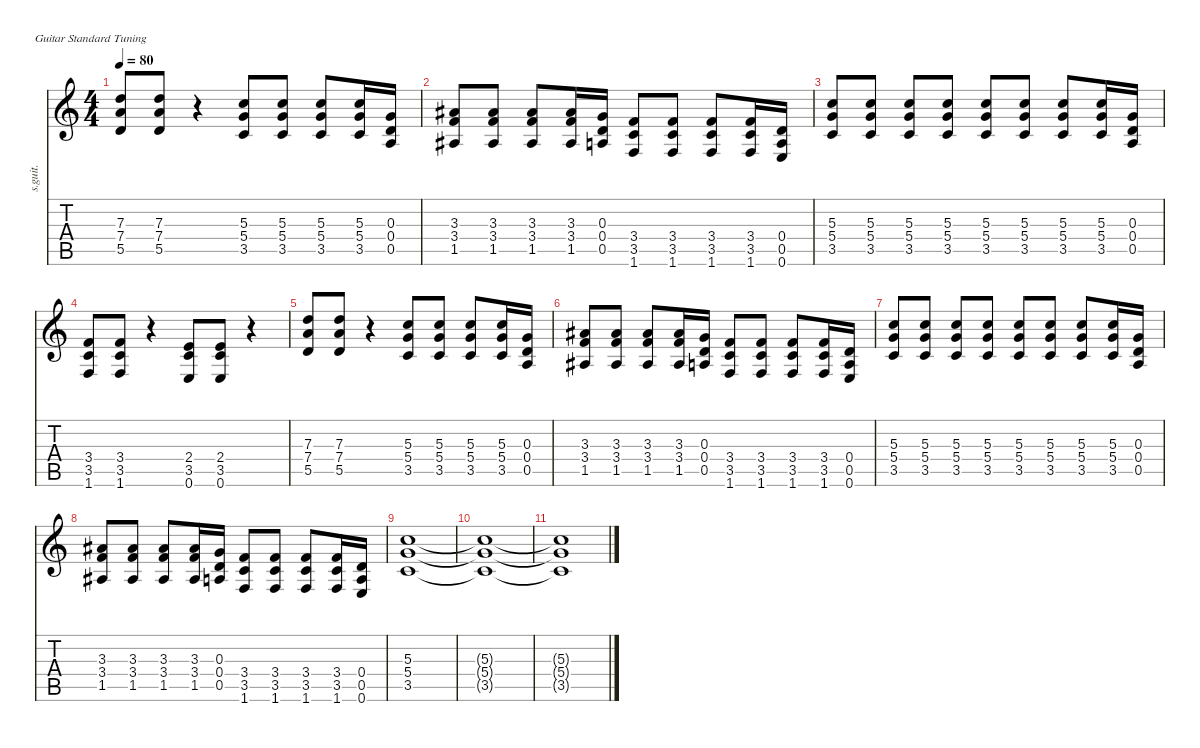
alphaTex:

\defaultSystemsLayout 4
\hideDynamics
\bracketExtendMode nobrackets
\track ("Billie Joe Armstrong - Acoustic" "s.guit.") {instrument acousticguitarsteel}
\staff {score tabs}
\tuning (E4 B3 G3 D3 A2 E2)
\ts (4 4)
\tempo 80
\clef g2
\ks c
(7.3 7.4 5.5).8{lyrics (0 "") lyrics (1 "") lyrics (2 "") lyrics (3 "") lyrics (4 "") dy f} (7.3 7.4 5.5).8{lyrics (0 "") lyrics (1 "") lyrics (2 "") lyrics (3 "") lyrics (4 "")} r.4 (5.3 5.4 3.5).8{lyrics (0 "") lyrics (1 "") lyrics (2 "") lyrics (3 "") lyrics (4 "")} (5.3 5.4 3.5).8{lyrics (0 "") lyrics (1 "") lyrics (2 "") lyrics (3 "") lyrics (4 "")} (5.3 5.4 3.5).8{lyrics (0 "") lyrics (1 "") lyrics (2 "") lyrics (3 "") lyrics (4 "")} (5.3 5.4 3.5).16{lyrics (0 "") lyrics (1 "") lyrics (2 "") lyrics (3 "") lyrics (4 "")} (0.3 0.4 0.5).16{lyrics (0 "") lyrics (1 "") lyrics (2 "") lyrics (3 "") lyrics (4 "")} |
(3.3{acc #} 3.4 1.5{acc #}).8{lyrics (0 "") lyrics (1 "") lyrics (2 "") lyrics (3 "") lyrics (4 "")} (3.3{acc #} 3.4 1.5{acc #}).8{lyrics (0 "") lyrics (1 "") lyrics (2 "") lyrics (3 "") lyrics (4 "")} (3.3{acc #} 3.4 1.5{acc #}).8{lyrics (0 "") lyrics (1 "") lyrics (2 "") lyrics (3 "") lyrics (4 "")} (3.3{acc #} 3.4 1.5{acc #}).16{lyrics (0 "") lyrics (1 "") lyrics (2 "") lyrics (3 "") lyrics (4 "")} (0.3 0.4 0.5).16{lyrics (0 "") lyrics (1 "") lyrics (2 "") lyrics (3 "") lyrics (4 "")} (3.4 3.5 1.6).8{lyrics (0 "") lyrics (1 "") lyrics (2 "") lyrics (3 "") lyrics (4 "")} (3.4 3.5 1.6).8{lyrics (0 "") lyrics (1 "") lyrics (2 "") lyrics (3 "") lyrics (4 "")} (3.4 3.5 1.6).8{lyrics (0 "") lyrics (1 "") lyrics (2 "") lyrics (3 "") lyrics (4 "")} (3.4 3.5 1.6).16{lyrics (0 "") lyrics (1 "") lyrics (2 "") lyrics (3 "") lyrics (4 "")} (0.4 0.5 0.6).16{lyrics (0 "") lyrics (1 "") lyrics (2 "") lyrics (3 "") lyrics (4 "")} |
(5.3 5.4 3.5).8{lyrics (0 "") lyrics (1 "") lyrics (2 "") lyrics (3 "") lyrics (4 "")} (5.3 5.4 3.5).8{lyrics (0 "") lyrics (1 "") lyrics (2 "") lyrics (3 "") lyrics (4 "")} (5.3 5.4 3.5).8{lyrics (0 "") lyrics (1 "") lyrics (2 "") lyrics (3 "") lyrics (4 "")} (5.3 5.4 3.5).8{lyrics (0 "") lyrics (1 "") lyrics (2 "") lyrics (3 "") lyrics (4 "")} (5.3 5.4 3.5).8{lyrics (0 "") lyrics (1 "") lyrics (2 "") lyrics (3 "") lyrics (4 "")} (5.3 5.4 3.5).8{lyrics (0 "") lyrics (1 "") lyrics (2 "") lyrics (3 "") lyrics (4 "")} (5.3 5.4 3.5).8{lyrics (0 "") lyrics (1 "") lyrics (2 "") lyrics (3 "") lyrics (4 "")} (5.3 5.4 3.5).16{lyrics (0 "") lyrics (1 "") lyrics (2 "") lyrics (3 "") lyrics (4 "")} (0.3 0.4 0.5).16{lyrics (0 "") lyrics (1 "") lyrics (2 "") lyrics (3 "") lyrics (4 "")} |
(3.4 3.5 1.6).8{lyrics (0 "") lyrics (1 "") lyrics (2 "") lyrics (3 "") lyrics (4 "")} (3.4 3.5 1.6).8{lyrics (0 "") lyrics (1 "") lyrics (2 "") lyrics (3 "") lyrics (4 "")} r.4 (2.4 3.5 0.6).8{lyrics (0 "") lyrics (1 "") lyrics (2 "") lyrics (3 "") lyrics (4 "")} (2.4 3.5 0.6).8{lyrics (0 "") lyrics (1 "") lyrics (2 "") lyrics (3 "") lyrics (4 "")} r.4 |
(7.3 7.4 5.5).8{lyrics (0 "") lyrics (1 "") lyrics (2 "") lyrics (3 "") lyrics (4 "")} (7.3 7.4 5.5).8{lyrics (0 "") lyrics (1 "") lyrics (2 "") lyrics (3 "") lyrics (4 "")} r.4 (5.3 5.4 3.5).8{lyrics (0 "") lyrics (1 "") lyrics (2 "") lyrics (3 "") lyrics (4 "")} (5.3 5.4 3.5).8{lyrics (0 "") lyrics (1 "") lyrics (2 "") lyrics (3 "") lyrics (4 "")} (5.3 5.4 3.5).8{lyrics (0 "") lyrics (1 "") lyrics (2 "") lyrics (3 "") lyrics (4 "")} (5.3 5.4 3.5).16{lyrics (0 "") lyrics (1 "") lyrics (2 "") lyrics (3 "") lyrics (4 "")} (0.3 0.4 0.5).16{lyrics (0 "") lyrics (1 "") lyrics (2 "") lyrics (3 "") lyrics (4 "")} |
(3.3{acc #} 3.4 1.5{acc #}).8{lyrics (0 "") lyrics (1 "") lyrics (2 "") lyrics (3 "") lyrics (4 "")} (3.3{acc #} 3.4 1.5{acc #}).8{lyrics (0 "") lyrics (1 "") lyrics (2 "") lyrics (3 "") lyrics (4 "")} (3.3{acc #} 3.4 1.5{acc #}).8{lyrics (0 "") lyrics (1 "") lyrics (2 "") lyrics (3 "") lyrics (4 "")} (3.3{acc #} 3.4 1.5{acc #}).16{lyrics (0 "") lyrics (1 "") lyrics (2 "") lyrics (3 "") lyrics (4 "")} (0.3 0.4 0.5).16{lyrics (0 "") lyrics (1 "") lyrics (2 "") lyrics (3 "") lyrics (4 "")} (3.4 3.5 1.6).8{lyrics (0 "") lyrics (1 "") lyrics (2 "") lyrics (3 "") lyrics (4 "")} (3.4 3.5 1.6).8{lyrics (0 "") lyrics (1 "") lyrics (2 "") lyrics (3 "") lyrics (4 "")} (3.4 3.5 1.6).8{lyrics (0 "") lyrics (1 "") lyrics (2 "") lyrics (3 "") lyrics (4 "")} (3.4 3.5 1.6).16{lyrics (0 "") lyrics (1 "") lyrics (2 "") lyrics (3 "") lyrics (4 "")} (0.4 0.5 0.6).16{lyrics (0 "") lyrics (1 "") lyrics (2 "") lyrics (3 "") lyrics (4 "")} |
(5.3 5.4 3.5).8{lyrics (0 "") lyrics (1 "") lyrics (2 "") lyrics (3 "") lyrics (4 "")} (5.3 5.4 3.5).8{lyrics (0 "") lyrics (1 "") lyrics (2 "") lyrics (3 "") lyrics (4 "")} (5.3 5.4 3.5).8{lyrics (0 "") lyrics (1 "") lyrics (2 "") lyrics (3 "") lyrics (4 "")} (5.3 5.4 3.5).8{lyrics (0 "") lyrics (1 "") lyrics (2 "") lyrics (3 "") lyrics (4 "")} (5.3 5.4 3.5).8{lyrics (0 "") lyrics (1 "") lyrics (2 "") lyrics (3 "") lyrics (4 "")} (5.3 5.4 3.5).8{lyrics (0 "") lyrics (1 "") lyrics (2 "") lyrics (3 "") lyrics (4 "")} (5.3 5.4 3.5).8{lyrics (0 "") lyrics (1 "") lyrics (2 "") lyrics (3 "") lyrics (4 "")} (5.3 5.4 3.5).16{lyrics (0 "") lyrics (1 "") lyrics (2 "") lyrics (3 "") lyrics (4 "")} (0.3 0.4 0.5).16{lyrics (0 "") lyrics (1 "") lyrics (2 "") lyrics (3 "") lyrics (4 "")} |
(3.3{acc #} 3.4 1.5{acc #}).8{lyrics (0 "") lyrics (1 "") lyrics (2 "") lyrics (3 "") lyrics (4 "")} (3.3{acc #} 3.4 1.5{acc #}).8{lyrics (0 "") lyrics (1 "") lyrics (2 "") lyrics (3 "") lyrics (4 "")} (3.3{acc #} 3.4 1.5{acc #}).8{lyrics (0 "") lyrics (1 "") lyrics (2 "") lyrics (3 "") lyrics (4 "")} (3.3{acc #} 3.4 1.5{acc #}).16{lyrics (0 "") lyrics (1 "") lyrics (2 "") lyrics (3 "") lyrics (4 "")} (0.3 0.4 0.5).16{lyrics (0 "") lyrics (1 "") lyrics (2 "") lyrics (3 "") lyrics (4 "")} (3.4 3.5 1.6).8{lyrics (0 "") lyrics (1 "") lyrics (2 "") lyrics (3 "") lyrics (4 "")} (3.4 3.5 1.6).8{lyrics (0 "") lyrics (1 "") lyrics (2 "") lyrics (3 "") lyrics (4 "")} (3.4 3.5 1.6).8{lyrics (0 "") lyrics (1 "") lyrics (2 "") lyrics (3 "") lyrics (4 "")} (3.4 3.5 1.6).16{lyrics (0 "") lyrics (1 "") lyrics (2 "") lyrics (3 "") lyrics (4 "")} (0.4 0.5 0.6).16{lyrics (0 "") lyrics (1 "") lyrics (2 "") lyrics (3 "") lyrics (4 "")} |
(5.3 5.4 3.5).1{lyrics (0 "") lyrics (1 "") lyrics (2 "") lyrics (3 "") lyrics (4 "")} |
(5.3{t} 5.4{t} 3.5{t}).1{lyrics (0 "") lyrics (1 "") lyrics (2 "") lyrics (3 "") lyrics (4 "")} |
(5.3{t} 5.4{t} 3.5{t}).1{lyrics (0 "") lyrics (1 "") lyrics (2 "") lyrics (3 "") lyrics (4 "")}
